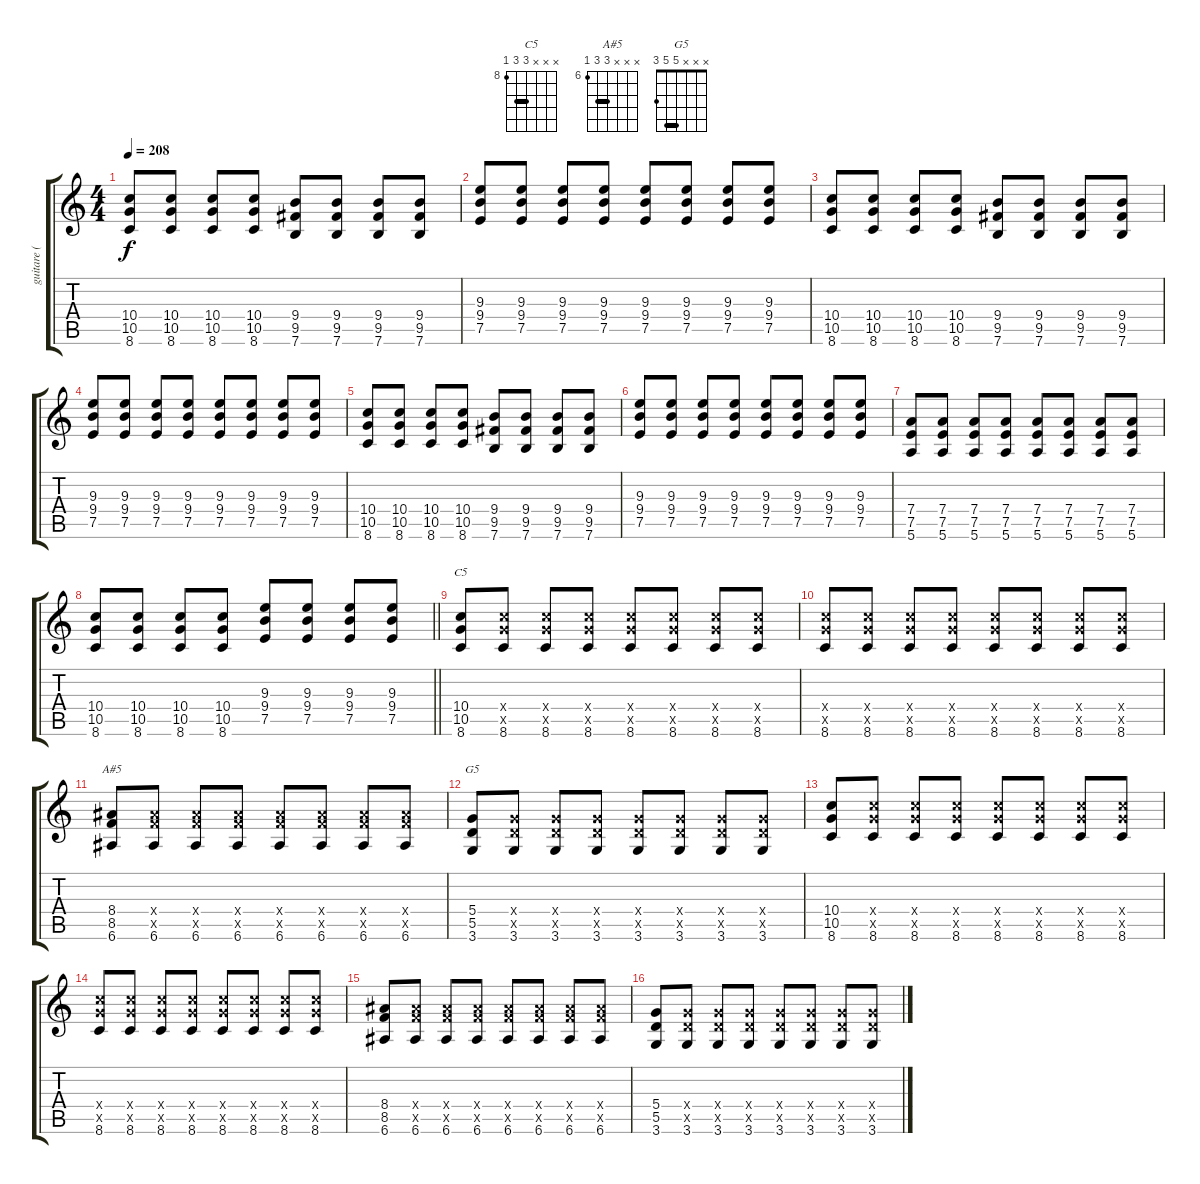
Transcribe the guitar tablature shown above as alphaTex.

\track ("guitare ( Yves ) " "guitare ( ") {instrument distortionguitar}
\staff {score tabs}
\tuning (E4 B3 G3 D3 A2 E2) {hide}
\chord ("C5" x x x 10 10 8) {firstfret 8 barre 10}
\chord ("A#5" x x x 8 8 6) {firstfret 6 barre 8}
\chord ("G5" x x x 5 5 3) {barre 5}
\ts (4 4)
\tempo 208
\clef g2
\ks c
(10.4 10.5 8.6).8{dy f} (10.4 10.5 8.6).8 (10.4 10.5 8.6).8 (10.4 10.5 8.6).8 (9.4 9.5 7.6).8 (9.4 9.5 7.6).8 (9.4 9.5 7.6).8 (9.4 9.5 7.6).8 |
(9.3 9.4 7.5).8 (9.3 9.4 7.5).8 (9.3 9.4 7.5).8 (9.3 9.4 7.5).8 (9.3 9.4 7.5).8 (9.3 9.4 7.5).8 (9.3 9.4 7.5).8 (9.3 9.4 7.5).8 |
(10.4 10.5 8.6).8 (10.4 10.5 8.6).8 (10.4 10.5 8.6).8 (10.4 10.5 8.6).8 (9.4 9.5 7.6).8 (9.4 9.5 7.6).8 (9.4 9.5 7.6).8 (9.4 9.5 7.6).8 |
(9.3 9.4 7.5).8 (9.3 9.4 7.5).8 (9.3 9.4 7.5).8 (9.3 9.4 7.5).8 (9.3 9.4 7.5).8 (9.3 9.4 7.5).8 (9.3 9.4 7.5).8 (9.3 9.4 7.5).8 |
(10.4 10.5 8.6).8 (10.4 10.5 8.6).8 (10.4 10.5 8.6).8 (10.4 10.5 8.6).8 (9.4 9.5 7.6).8 (9.4 9.5 7.6).8 (9.4 9.5 7.6).8 (9.4 9.5 7.6).8 |
(9.3 9.4 7.5).8 (9.3 9.4 7.5).8 (9.3 9.4 7.5).8 (9.3 9.4 7.5).8 (9.3 9.4 7.5).8 (9.3 9.4 7.5).8 (9.3 9.4 7.5).8 (9.3 9.4 7.5).8 |
(7.4 7.5 5.6).8 (7.4 7.5 5.6).8 (7.4 7.5 5.6).8 (7.4 7.5 5.6).8 (7.4 7.5 5.6).8 (7.4 7.5 5.6).8 (7.4 7.5 5.6).8 (7.4 7.5 5.6).8 |
\barLineRight lightlight
(10.4 10.5 8.6).8 (10.4 10.5 8.6).8 (10.4 10.5 8.6).8 (10.4 10.5 8.6).8 (9.3 9.4 7.5).8 (9.3 9.4 7.5).8 (9.3 9.4 7.5).8 (9.3 9.4 7.5).8 |
(10.4 10.5 8.6).8{ch "C5"} (10.4{x} 10.5{x} 8.6).8 (10.4{x} 10.5{x} 8.6).8 (10.4{x} 10.5{x} 8.6).8 (10.4{x} 10.5{x} 8.6).8 (10.4{x} 10.5{x} 8.6).8 (10.4{x} 10.5{x} 8.6).8 (10.4{x} 10.5{x} 8.6).8 |
(10.4{x} 10.5{x} 8.6).8 (10.4{x} 10.5{x} 8.6).8 (10.4{x} 10.5{x} 8.6).8 (10.4{x} 10.5{x} 8.6).8 (10.4{x} 10.5{x} 8.6).8 (10.4{x} 10.5{x} 8.6).8 (10.4{x} 10.5{x} 8.6).8 (10.4{x} 10.5{x} 8.6).8 |
(8.4 8.5 6.6).8{ch "A#5"} (8.4{x} 8.5{x} 6.6).8 (8.4{x} 8.5{x} 6.6).8 (8.4{x} 8.5{x} 6.6).8 (8.4{x} 8.5{x} 6.6).8 (8.4{x} 8.5{x} 6.6).8 (8.4{x} 8.5{x} 6.6).8 (8.4{x} 8.5{x} 6.6).8 |
(5.4 5.5 3.6).8{ch "G5"} (5.4{x} 5.5{x} 3.6).8 (5.4{x} 5.5{x} 3.6).8 (5.4{x} 5.5{x} 3.6).8 (5.4{x} 5.5{x} 3.6).8 (5.4{x} 5.5{x} 3.6).8 (5.4{x} 5.5{x} 3.6).8 (5.4{x} 5.5{x} 3.6).8 |
(10.4 10.5 8.6).8 (10.4{x} 10.5{x} 8.6).8 (10.4{x} 10.5{x} 8.6).8 (10.4{x} 10.5{x} 8.6).8 (10.4{x} 10.5{x} 8.6).8 (10.4{x} 10.5{x} 8.6).8 (10.4{x} 10.5{x} 8.6).8 (10.4{x} 10.5{x} 8.6).8 |
(10.4{x} 10.5{x} 8.6).8 (10.4{x} 10.5{x} 8.6).8 (10.4{x} 10.5{x} 8.6).8 (10.4{x} 10.5{x} 8.6).8 (10.4{x} 10.5{x} 8.6).8 (10.4{x} 10.5{x} 8.6).8 (10.4{x} 10.5{x} 8.6).8 (10.4{x} 10.5{x} 8.6).8 |
(8.4 8.5 6.6).8 (8.4{x} 8.5{x} 6.6).8 (8.4{x} 8.5{x} 6.6).8 (8.4{x} 8.5{x} 6.6).8 (8.4{x} 8.5{x} 6.6).8 (8.4{x} 8.5{x} 6.6).8 (8.4{x} 8.5{x} 6.6).8 (8.4{x} 8.5{x} 6.6).8 |
(5.4 5.5 3.6).8 (5.4{x} 5.5{x} 3.6).8 (5.4{x} 5.5{x} 3.6).8 (5.4{x} 5.5{x} 3.6).8 (5.4{x} 5.5{x} 3.6).8 (5.4{x} 5.5{x} 3.6).8 (5.4{x} 5.5{x} 3.6).8 (5.4{x} 5.5{x} 3.6).8
